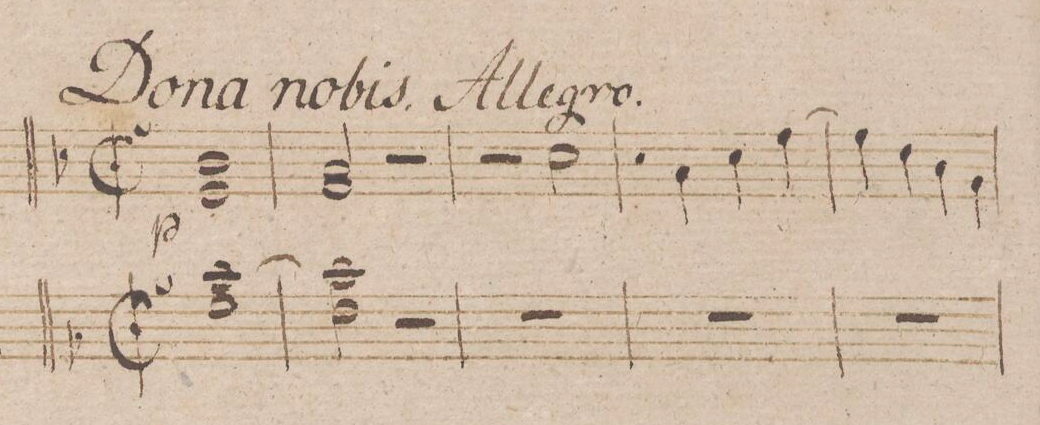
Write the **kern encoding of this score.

**kern
*I"Organo.
*clefF4
*k[b-]
*met(c|)
*M2/2
[1c\ 1G\
=2
2c\] 2F\
2r
=3
1r
=4
1r
=5
1r
=6
*-
